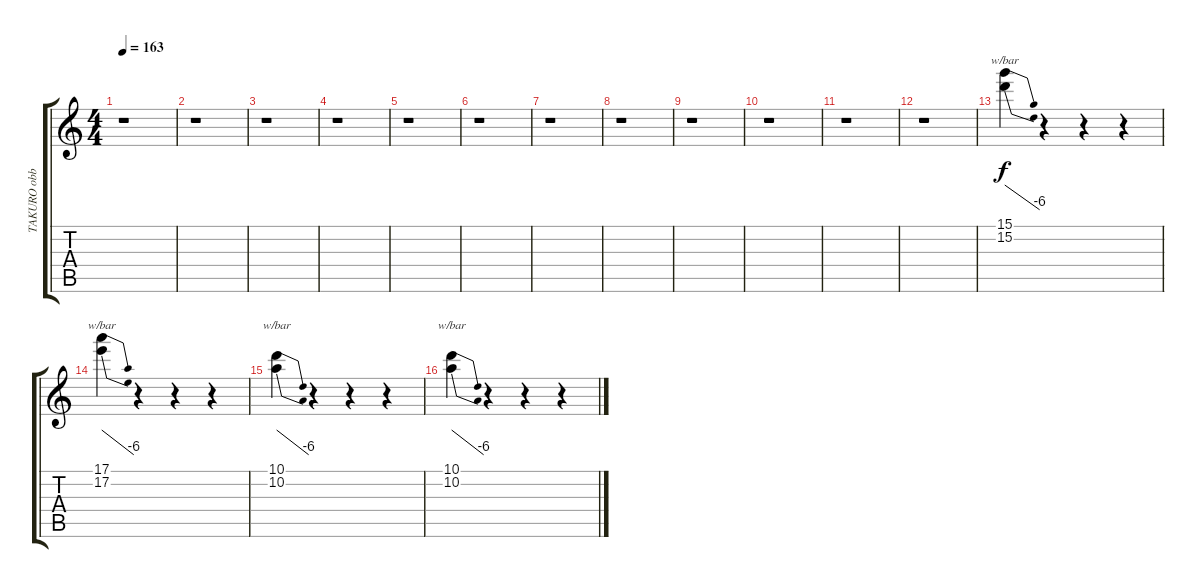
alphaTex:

\track ("TAKURO obbligato2" "TAKURO obb") {instrument distortionguitar}
\staff {score tabs}
\tuning (E4 B3 G3 D3 A2 E2) {hide}
\ts (4 4)
\tempo 163
\clef g2
\ks c
r.1{dy f} |
r.1 |
r.1 |
r.1 |
r.1 |
r.1 |
r.1 |
r.1 |
r.1 |
r.1 |
r.1 |
r.1 |
(15.1 15.2).4{tbe (dive default 0 0 60 -24)} r.4 r.4 r.4 |
(17.1 17.2).4{tbe (dive default 0 0 60 -24)} r.4 r.4 r.4 |
(10.1 10.2).4{tbe (dive default 0 0 60 -24)} r.4 r.4 r.4 |
(10.1 10.2).4{tbe (dive default 0 0 60 -24)} r.4 r.4 r.4
